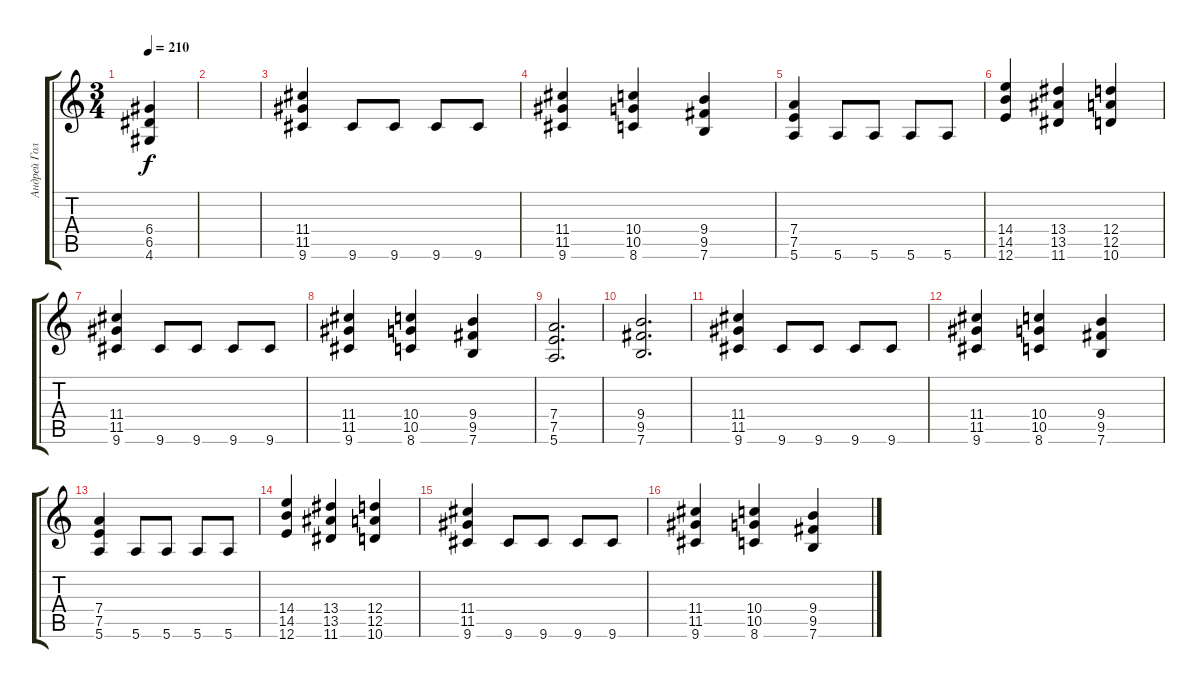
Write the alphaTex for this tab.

\track ("Андрей Голованов" "Андрей Гол") {instrument distortionguitar}
\staff {score tabs}
\tuning (E4 B3 G3 D3 A2 E2) {hide}
\ts (3 4)
\tempo 210
\clef g2
\ks c
(6.4 6.5 4.6).4{dy f} |
|
(11.4 11.5 9.6).4 9.6.8 9.6.8 9.6.8 9.6.8 |
(11.4 11.5 9.6).4 (10.4 10.5 8.6).4 (9.4 9.5 7.6).4 |
(7.4 7.5 5.6).4 5.6.8 5.6.8 5.6.8 5.6.8 |
(14.4 14.5 12.6).4 (13.4 13.5 11.6).4 (12.4 12.5 10.6).4 |
(11.4 11.5 9.6).4 9.6.8 9.6.8 9.6.8 9.6.8 |
(11.4 11.5 9.6).4 (10.4 10.5 8.6).4 (9.4 9.5 7.6).4 |
(7.4 7.5 5.6).2{d} |
(9.4 9.5 7.6).2{d} |
(11.4 11.5 9.6).4 9.6.8 9.6.8 9.6.8 9.6.8 |
(11.4 11.5 9.6).4 (10.4 10.5 8.6).4 (9.4 9.5 7.6).4 |
(7.4 7.5 5.6).4 5.6.8 5.6.8 5.6.8 5.6.8 |
(14.4 14.5 12.6).4 (13.4 13.5 11.6).4 (12.4 12.5 10.6).4 |
(11.4 11.5 9.6).4 9.6.8 9.6.8 9.6.8 9.6.8 |
(11.4 11.5 9.6).4 (10.4 10.5 8.6).4 (9.4 9.5 7.6).4
